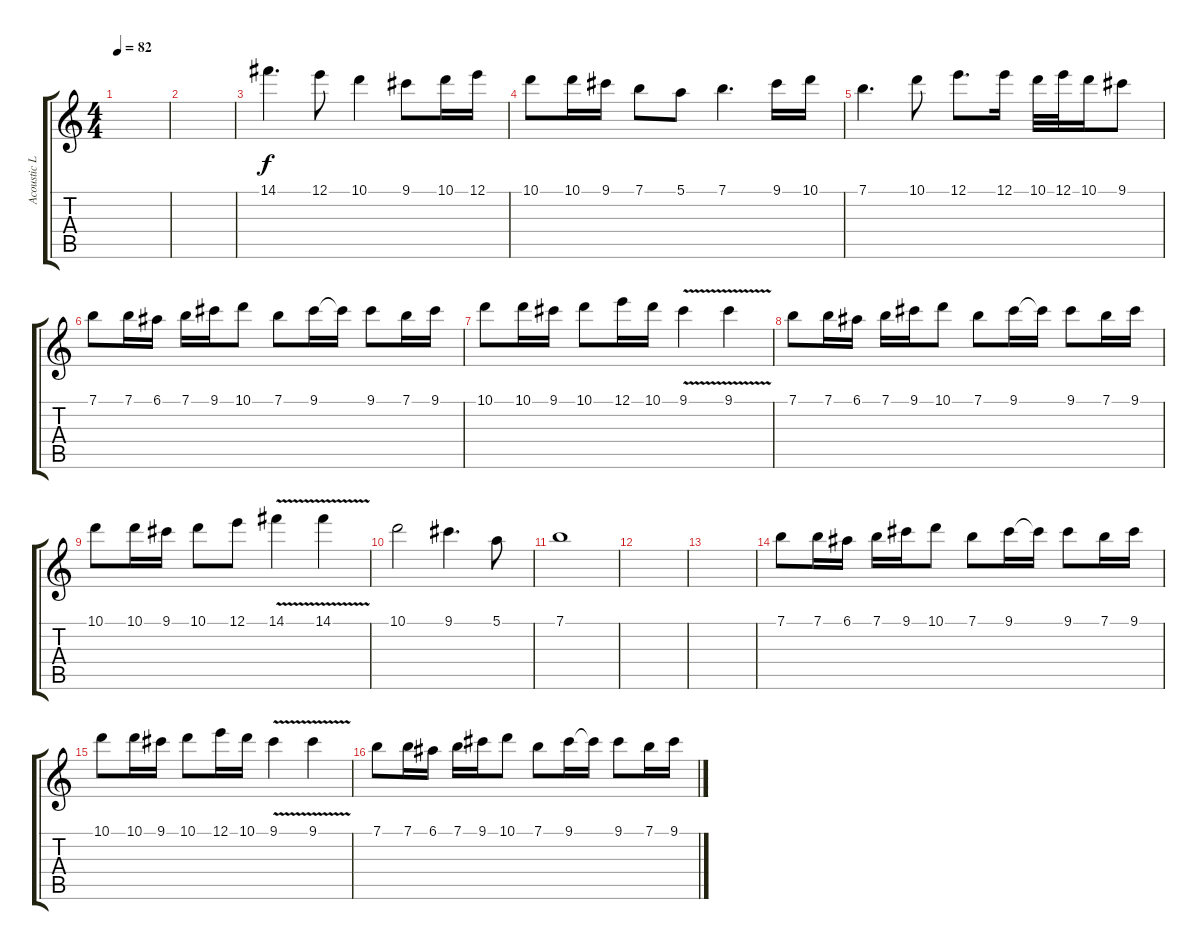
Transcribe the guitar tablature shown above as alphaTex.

\track ("Acoustic Lead" "Acoustic L") {instrument acousticguitarsteel}
\staff {score tabs}
\tuning (E4 B3 G3 D3 A2 E2) {hide}
\ts (4 4)
\tempo 82
\clef g2
\ks c
|
|
14.1.4{d} 12.1.8 10.1.4 9.1.8 10.1.16 12.1.16 |
10.1.8 10.1.16 9.1.16 7.1.8 5.1.8 7.1.4{d} 9.1.16 10.1.16 |
7.1.4{d} 10.1.8 12.1.8{d} 12.1.16 10.1.32 12.1.32 10.1.16 9.1.8 |
7.1.8 7.1.16 6.1.16 7.1.16 9.1.16 10.1.8 7.1.8 9.1.16 9.1{t}.16 9.1.8 7.1.16 9.1.16 |
10.1.8 10.1.16 9.1.16 10.1.8 12.1.16 10.1.16 9.1{v}.4 9.1{v}.4 |
7.1.8 7.1.16 6.1.16 7.1.16 9.1.16 10.1.8 7.1.8 9.1.16 9.1{t}.16 9.1.8 7.1.16 9.1.16 |
10.1.8 10.1.16 9.1.16 10.1.8 12.1.8 14.1{v}.4 14.1{v}.4 |
10.1.2 9.1.4{d} 5.1.8 |
7.1.1 |
|
|
7.1.8 7.1.16 6.1.16 7.1.16 9.1.16 10.1.8 7.1.8 9.1.16 9.1{t}.16 9.1.8 7.1.16 9.1.16 |
10.1.8 10.1.16 9.1.16 10.1.8 12.1.16 10.1.16 9.1{v}.4 9.1{v}.4 |
7.1.8 7.1.16 6.1.16 7.1.16 9.1.16 10.1.8 7.1.8 9.1.16 9.1{t}.16 9.1.8 7.1.16 9.1.16
